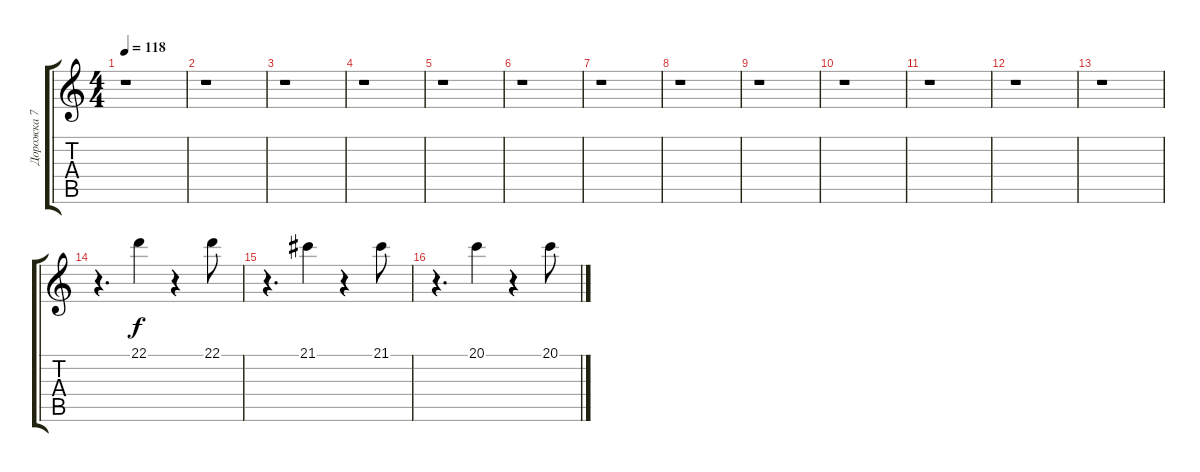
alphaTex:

\track ("Дорожка 7" "Дорожка 7") {instrument pad1newage}
\staff {score tabs}
\tuning (E4 B3 G3 D3 A2 E2) {hide}
\ts (4 4)
\tempo 118
\clef g2
\ks c
r.1{dy f} |
r.1 |
r.1 |
r.1 |
r.1 |
r.1 |
r.1 |
r.1 |
r.1 |
r.1 |
r.1 |
r.1 |
r.1 |
r.4{d} 22.1.4 r.4 22.1.8 |
r.4{d} 21.1.4 r.4 21.1.8 |
r.4{d} 20.1.4 r.4 20.1.8
